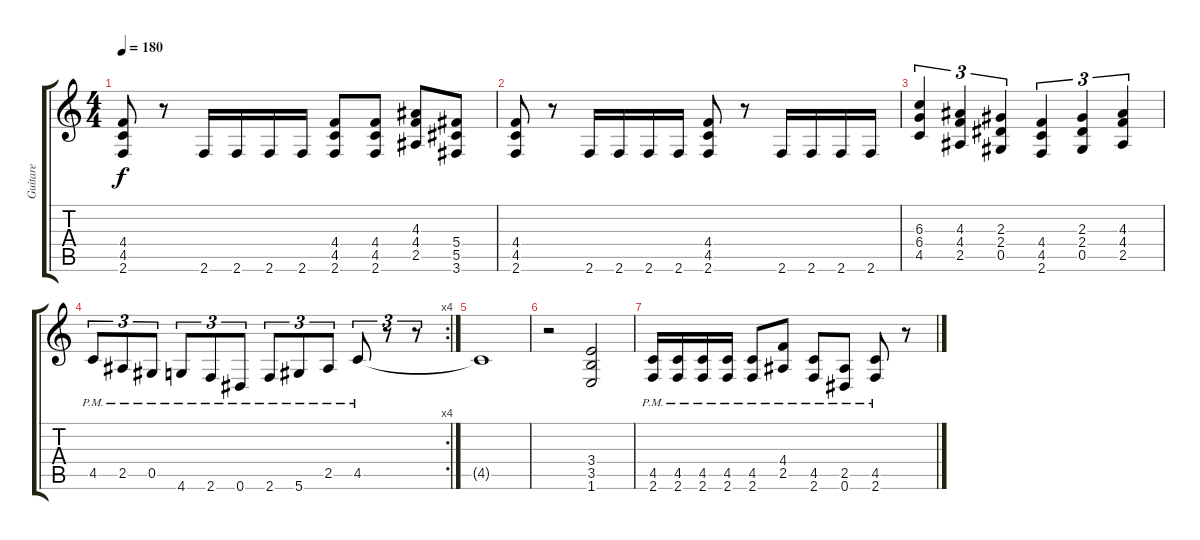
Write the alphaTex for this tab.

\track ("Guitare" "Guitare") {instrument distortionguitar}
\staff {score tabs}
\tuning (Eb4 Bb3 Gb3 Db3 Ab2 Eb2) {hide}
\ts (4 4)
\tempo 180
\clef g2
\ks c
(4.4 4.5 2.6).8{dy f} r.8 2.6.16 2.6.16 2.6.16 2.6.16 (4.4 4.5 2.6).8 (4.4 4.5 2.6).8 (4.3 4.4 2.5).8 (5.4 5.5 3.6).8 |
(4.4 4.5 2.6).8 r.8 2.6.16 2.6.16 2.6.16 2.6.16 (4.4 4.5 2.6).8 r.8 2.6.16 2.6.16 2.6.16 2.6.16 |
(6.3 6.4 4.5).4{tu (3 2)} (4.3 4.4 2.5).4{tu (3 2)} (2.3 2.4 0.5).4{tu (3 2)} (4.4 4.5 2.6).4{tu (3 2)} (2.3 2.4 0.5).4{tu (3 2)} (4.3 4.4 2.5).4{tu (3 2)} |
\rc 4
4.5{pm}.8{tu (3 2)} 2.5{pm}.8{tu (3 2)} 0.5{pm}.8{tu (3 2)} 4.6{pm}.8{tu (3 2)} 2.6{pm}.8{tu (3 2)} 0.6{pm}.8{tu (3 2)} 2.6{pm}.8{tu (3 2)} 5.6{pm}.8{tu (3 2)} 2.5{pm}.8{tu (3 2)} 4.5{pm}.8{tu (3 2)} r.8{tu (3 2)} r.8{tu (3 2)} |
4.5{t}.1 |
r.2 (3.4 3.5 1.6).2 |
(4.5 2.6{pm}).16 (4.5 2.6{pm}).16 (4.5 2.6{pm}).16 (4.5 2.6{pm}).16 (4.5 2.6{pm}).8 (4.4 2.5{pm}).8 (4.5 2.6{pm}).8 (2.5 0.6{pm}).8 (4.5 2.6{pm}).8 r.8
